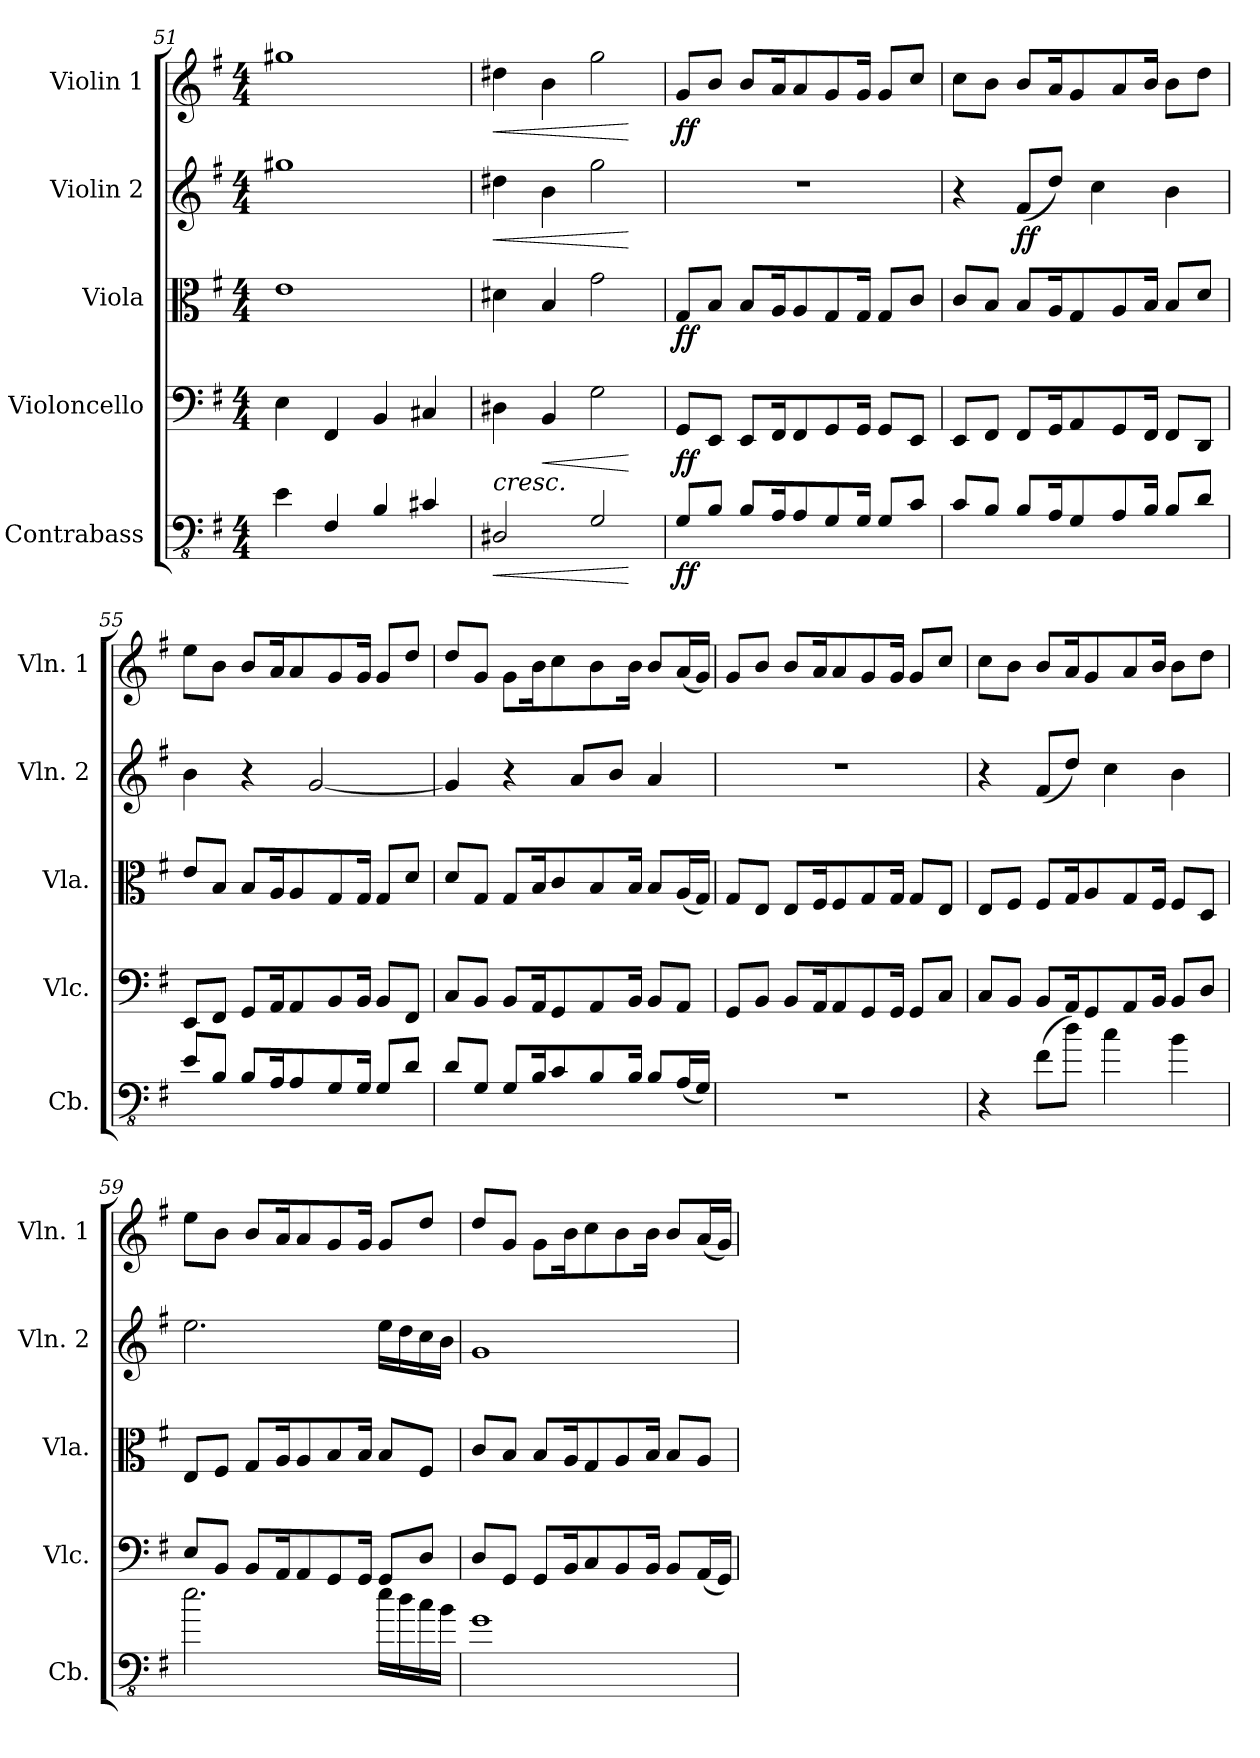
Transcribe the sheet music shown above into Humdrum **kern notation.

**kern	**dynam	**kern	**dynam	**kern	**dynam	**kern	**dynam	**kern	**dynam
*part5	*part5	*part4	*part4	*part3	*part3	*part2	*part2	*part1	*part1
*staff5	*staff5	*staff4	*staff4	*staff3	*staff3	*staff2	*staff2	*staff1	*staff1
*I"Contrabass	*	*I"Violoncello	*	*I"Viola	*	*I"Violin 2	*	*I"Violin 1	*
*I'Cb.	*	*I'Vlc.	*	*I'Vla.	*	*I'Vln. 2	*	*I'Vln. 1	*
*clefFv4	*	*clefF4	*	*clefC3	*	*clefG2	*	*clefG2	*
*ITrd7c12	*	*	*	*	*	*	*	*	*
*k[f#]	*	*k[f#]	*	*k[f#]	*	*k[f#]	*	*k[f#]	*
*G:	*	*G:	*	*G:	*	*G:	*	*G:	*
*M4/4	*	*M4/4	*	*M4/4	*	*M4/4	*	*M4/4	*
=51	=51	=51	=51	=51	=51	=51	=51	=51	=51
4EE\	.	4E\	.	1e	.	1gg#X	.	1gg#X	.
4FFF#/	.	4FF#/	.	.	.	.	.	.	.
4BBB/	.	4BB/	.	.	.	.	.	.	.
4CC#X/	.	4C#X/	.	.	.	.	.	.	.
=52	=52	=52	=52	=52	=52	=52	=52	=52	=52
!	!LO:HP:b	!	!LO:HP:b	!	!	!	!LO:HP:b	!	!LO:HP:b
2DDD#X/	<	4D#X\	<	4d#X\	.	4dd#X\	<	4dd#X\	<
!	!	!	!LO:HP:b	!	!	!	!	!	!
.	.	4BB/	<	4B/	.	4b\	.	4b\	.
2GGG/	.	2G\	.	2g\	.	2gg\	.	2gg\	.
.	[	.	[ [	.	.	.	[	.	[
=53	=53	=53	=53	=53	=53	=53	=53	=53	=53
!	!LO:DY:b	!	!LO:DY:b	!	!LO:DY:b	!	!	!	!LO:DY:b
8GGG/L	ff	8GG/L	ff	8G/L	ff	1r	.	8g/L	ff
8BBB/J	.	8EE/J	.	8B/J	.	.	.	8b/J	.
8BBB/L	.	8EE/L	.	8B/L	.	.	.	8b/L	.
16AAA/K	.	16FF#/K	.	16A/K	.	.	.	16a/K	.
8AAA/	.	8FF#/	.	8A/	.	.	.	8a/	.
8GGG/	.	8GG/	.	8G/	.	.	.	8g/	.
16GGG/Jk	.	16GG/Jk	.	16G/Jk	.	.	.	16g/Jk	.
8GGG/L	.	8GG/L	.	8G/L	.	.	.	8g/L	.
8CC/J	.	8EE/J	.	8c/J	.	.	.	8cc/J	.
!!LO:PB:g=z
=54	=54	=54	=54	=54	=54	=54	=54	=54	=54
8CC/L	.	8EE/L	.	8c/L	.	4r	.	8cc\L	.
8BBB/J	.	8FF#/J	.	8B/J	.	.	.	8b\J	.
!	!	!	!	!	!	!	!LO:DY:b	!	!
8BBB/L	.	8FF#/L	.	8B/L	.	(8f#/L	ff	8b/L	.
16AAA/K	.	16GG/K	.	16A/K	.	8dd/J)	.	16a/K	.
8GGG/	.	8AA/	.	8G/	.	.	.	8g/	.
.	.	.	.	.	.	4cc\	.	.	.
8AAA/	.	8GG/	.	8A/	.	.	.	8a/	.
16BBB/Jk	.	16FF#/Jk	.	16B/Jk	.	.	.	16b/Jk	.
8BBB/L	.	8FF#/L	.	8B/L	.	4b\	.	8b\L	.
8DD/J	.	8DD/J	.	8d/J	.	.	.	8dd\J	.
=55	=55	=55	=55	=55	=55	=55	=55	=55	=55
8EE/L	.	8EE/L	.	8e/L	.	4b\	.	8ee\L	.
8BBB/J	.	8FF#/J	.	8B/J	.	.	.	8b\J	.
8BBB/L	.	8GG/L	.	8B/L	.	4r	.	8b/L	.
16AAA/K	.	16AA/K	.	16A/K	.	.	.	16a/K	.
8AAA/	.	8AA/	.	8A/	.	.	.	8a/	.
.	.	.	.	.	.	[2g/	.	.	.
8GGG/	.	8BB/	.	8G/	.	.	.	8g/	.
16GGG/Jk	.	16BB/Jk	.	16G/Jk	.	.	.	16g/Jk	.
8GGG/L	.	8BB/L	.	8G/L	.	.	.	8g/L	.
8DD/J	.	8FF#/J	.	8d/J	.	.	.	8dd/J	.
=56	=56	=56	=56	=56	=56	=56	=56	=56	=56
8DD/L	.	8C/L	.	8d/L	.	4g/]	.	8dd/L	.
8GGG/J	.	8BB/J	.	8G/J	.	.	.	8g/J	.
8GGG/L	.	8BB/L	.	8G/L	.	4r	.	8g\L	.
16BBB/K	.	16AA/K	.	16B/K	.	.	.	16b\K	.
8CC/	.	8GG/	.	8c/	.	.	.	8cc\	.
.	.	.	.	.	.	8a/L	.	.	.
8BBB/	.	8AA/	.	8B/	.	.	.	8b\	.
.	.	.	.	.	.	8b/J	.	.	.
16BBB/Jk	.	16BB/Jk	.	16B/Jk	.	.	.	16b\Jk	.
8BBB/L	.	8BB/L	.	8B/L	.	4a/	.	8b/L	.
(16AAA/L	.	8AA/J	.	(16A/L	.	.	.	(16a/L	.
16GGG/JJ)	.	.	.	16G/JJ)	.	.	.	16g/JJ)	.
=57	=57	=57	=57	=57	=57	=57	=57	=57	=57
1r	.	8GG/L	.	8G/L	.	1r	.	8g/L	.
.	.	8BB/J	.	8E/J	.	.	.	8b/J	.
.	.	8BB/L	.	8E/L	.	.	.	8b/L	.
.	.	16AA/K	.	16F#/K	.	.	.	16a/K	.
.	.	8AA/	.	8F#/	.	.	.	8a/	.
.	.	8GG/	.	8G/	.	.	.	8g/	.
.	.	16GG/Jk	.	16G/Jk	.	.	.	16g/Jk	.
.	.	8GG/L	.	8G/L	.	.	.	8g/L	.
.	.	8C/J	.	8E/J	.	.	.	8cc/J	.
!!LO:LB:g=z
=58	=58	=58	=58	=58	=58	=58	=58	=58	=58
4r	.	8C/L	.	8E/L	.	4r	.	8cc\L	.
.	.	8BB/J	.	8F#/J	.	.	.	8b\J	.
(8FF#\L	.	8BB/L	.	8F#/L	.	(8f#/L	.	8b/L	.
8D\J)	.	16AA/K	.	16G/K	.	8dd/J)	.	16a/K	.
.	.	8GG/	.	8A/	.	.	.	8g/	.
4C\	.	.	.	.	.	4cc\	.	.	.
.	.	8AA/	.	8G/	.	.	.	8a/	.
.	.	16BB/Jk	.	16F#/Jk	.	.	.	16b/Jk	.
4BB\	.	8BB/L	.	8F#/L	.	4b\	.	8b\L	.
.	.	8D/J	.	8D/J	.	.	.	8dd\J	.
=59	=59	=59	=59	=59	=59	=59	=59	=59	=59
2.E\	.	8E/L	.	8E/L	.	2.ee\	.	8ee\L	.
.	.	8BB/J	.	8F#/J	.	.	.	8b\J	.
.	.	8BB/L	.	8G/L	.	.	.	8b/L	.
.	.	16AA/K	.	16A/K	.	.	.	16a/K	.
.	.	8AA/	.	8A/	.	.	.	8a/	.
.	.	8GG/	.	8B/	.	.	.	8g/	.
.	.	16GG/Jk	.	16B/Jk	.	.	.	16g/Jk	.
16E\LL	.	8GG/L	.	8B/L	.	16ee\LL	.	8g/L	.
16D\	.	.	.	.	.	16dd\	.	.	.
16C\	.	8D/J	.	8F#/J	.	16cc\	.	8dd/J	.
16BB\JJ	.	.	.	.	.	16b\JJ	.	.	.
=60	=60	=60	=60	=60	=60	=60	=60	=60	=60
1GG	.	8D/L	.	8c/L	.	1g	.	8dd/L	.
.	.	8GG/J	.	8B/J	.	.	.	8g/J	.
.	.	8GG/L	.	8B/L	.	.	.	8g\L	.
.	.	16BB/K	.	16A/K	.	.	.	16b\K	.
.	.	8C/	.	8G/	.	.	.	8cc\	.
.	.	8BB/	.	8A/	.	.	.	8b\	.
.	.	16BB/Jk	.	16B/Jk	.	.	.	16b\Jk	.
.	.	8BB/L	.	8B/L	.	.	.	8b/L	.
.	.	(16AA/L	.	8A/J	.	.	.	(16a/L	.
.	.	16GG/JJ)	.	.	.	.	.	16g/JJ)	.
=	=	=	=	=	=	=	=	=	=
*-	*-	*-	*-	*-	*-	*-	*-	*-	*-
